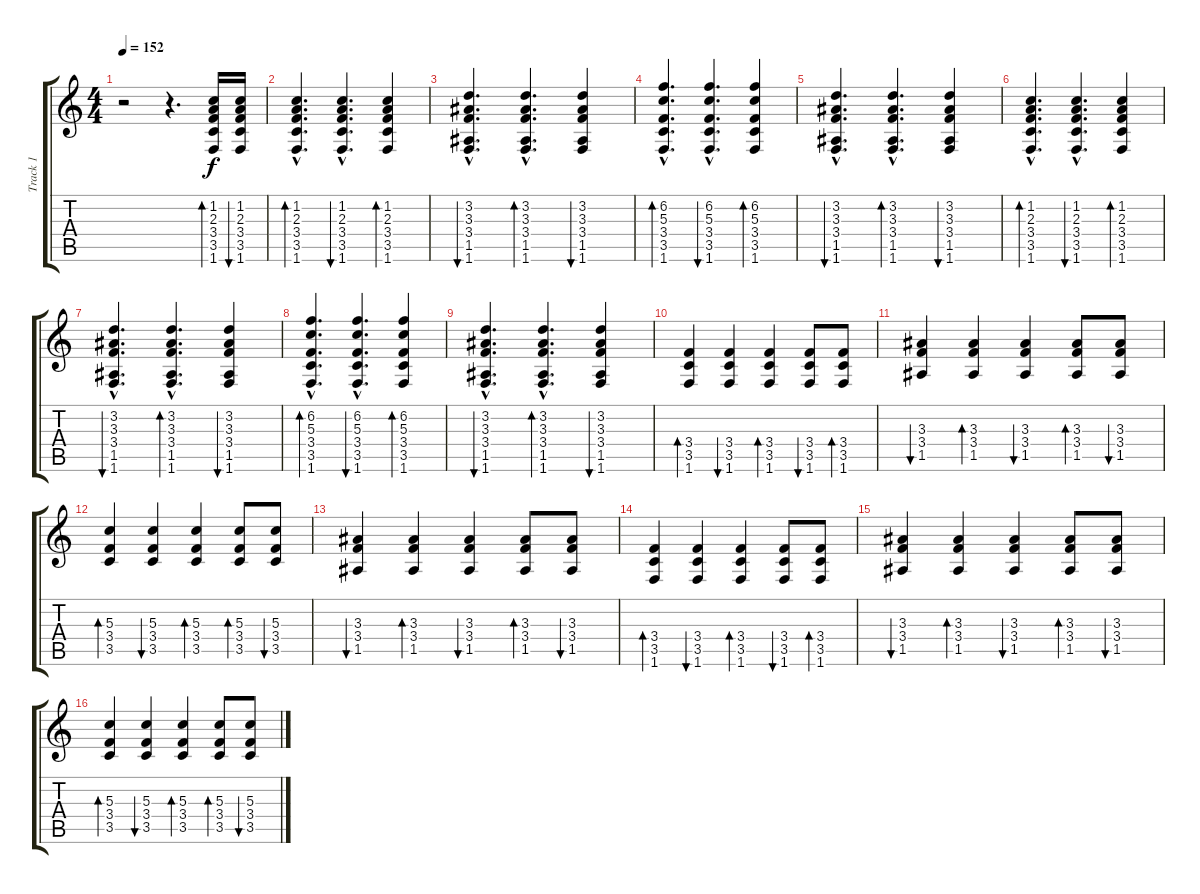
\track ("Track 1" "Track 1") {instrument acousticguitarsteel}
\staff {score tabs}
\tuning (E4 B3 G3 D3 A2 E2) {hide}
\ts (4 4)
\tempo 152
\clef g2
\ks c
r.2{dy f instrument acousticguitarsteel} r.4{d} (1.2 2.3 3.4 3.5 1.6).16{bd 30} (1.2 2.3 3.4 3.5 1.6).16{bu 30} |
(1.2{hac} 2.3{hac} 3.4{hac} 3.5{hac} 1.6{hac}).4{d bd 60} (1.2{hac} 2.3{hac} 3.4{hac} 3.5{hac} 1.6{hac}).4{d bu 60} (1.2 2.3 3.4 3.5 1.6).4{bd 60} |
(3.2{hac} 3.3{hac} 3.4{hac} 1.5{hac} 1.6{hac}).4{d bu 60} (3.2{hac} 3.3{hac} 3.4{hac} 1.5{hac} 1.6{hac}).4{d bd 60} (3.2 3.3 3.4 1.5 1.6).4{bu 60} |
(6.2{hac} 5.3{hac} 3.4{hac} 3.5{hac} 1.6{hac}).4{d bd 60} (6.2{hac} 5.3{hac} 3.4{hac} 3.5{hac} 1.6{hac}).4{d bu 60} (6.2 5.3 3.4 3.5 1.6).4{bd 60} |
(3.2{hac} 3.3{hac} 3.4{hac} 1.5{hac} 1.6{hac}).4{d bu 60} (3.2{hac} 3.3{hac} 3.4{hac} 1.5{hac} 1.6{hac}).4{d bd 60} (3.2 3.3 3.4 1.5 1.6).4{bu 60} |
(1.2{hac} 2.3{hac} 3.4{hac} 3.5{hac} 1.6{hac}).4{d bd 60} (1.2{hac} 2.3{hac} 3.4{hac} 3.5{hac} 1.6{hac}).4{d bu 60} (1.2 2.3 3.4 3.5 1.6).4{bd 60} |
(3.2{hac} 3.3{hac} 3.4{hac} 1.5{hac} 1.6{hac}).4{d bu 60} (3.2{hac} 3.3{hac} 3.4{hac} 1.5{hac} 1.6{hac}).4{d bd 60} (3.2 3.3 3.4 1.5 1.6).4{bu 60} |
(6.2{hac} 5.3{hac} 3.4{hac} 3.5{hac} 1.6{hac}).4{d bd 60} (6.2{hac} 5.3{hac} 3.4{hac} 3.5{hac} 1.6{hac}).4{d bu 60} (6.2 5.3 3.4 3.5 1.6).4{bd 60} |
(3.2{hac} 3.3{hac} 3.4{hac} 1.5{hac} 1.6{hac}).4{d bu 60} (3.2{hac} 3.3{hac} 3.4{hac} 1.5{hac} 1.6{hac}).4{d bd 60} (3.2 3.3 3.4 1.5 1.6).4{bu 60} |
(3.4 3.5 1.6).4{bd 60} (3.4 3.5 1.6).4{bu 60} (3.4 3.5 1.6).4{bd 60} (3.4 3.5 1.6).8{bu 60} (3.4 3.5 1.6).8{bd 60} |
(3.3 3.4 1.5).4{bu 60} (3.3 3.4 1.5).4{bd 60} (3.3 3.4 1.5).4{bu 60} (3.3 3.4 1.5).8{bd 60} (3.3 3.4 1.5).8{bu 60} |
(5.3 3.4 3.5).4{bd 60} (5.3 3.4 3.5).4{bu 60} (5.3 3.4 3.5).4{bd 60} (5.3 3.4 3.5).8{bd 60} (5.3 3.4 3.5).8{bu 60} |
(3.3 3.4 1.5).4{bu 60} (3.3 3.4 1.5).4{bd 60} (3.3 3.4 1.5).4{bu 60} (3.3 3.4 1.5).8{bd 60} (3.3 3.4 1.5).8{bu 60} |
(3.4 3.5 1.6).4{bd 60} (3.4 3.5 1.6).4{bu 60} (3.4 3.5 1.6).4{bd 60} (3.4 3.5 1.6).8{bu 60} (3.4 3.5 1.6).8{bd 60} |
(3.3 3.4 1.5).4{bu 60} (3.3 3.4 1.5).4{bd 60} (3.3 3.4 1.5).4{bu 60} (3.3 3.4 1.5).8{bd 60} (3.3 3.4 1.5).8{bu 60} |
(5.3 3.4 3.5).4{bd 60} (5.3 3.4 3.5).4{bu 60} (5.3 3.4 3.5).4{bd 60} (5.3 3.4 3.5).8{bd 60} (5.3 3.4 3.5).8{bu 60}
